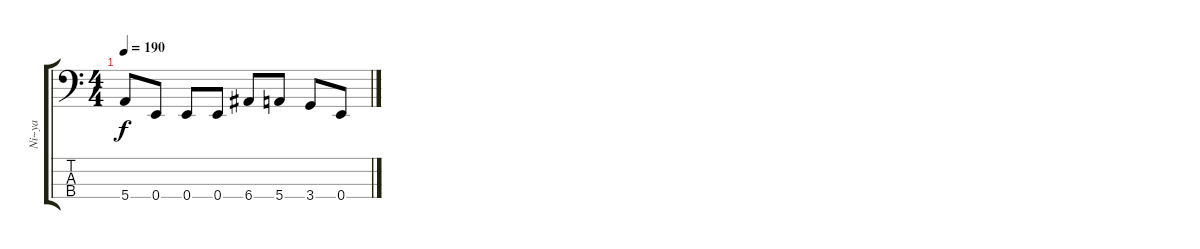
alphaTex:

\track ("Ni~ya" "Ni~ya") {instrument electricbasspick}
\staff {score tabs}
\tuning (G2 D2 A1 E1) {hide}
\ts (4 4)
\tempo 190
\clef f4
\ks c
5.4.8{dy f} 0.4.8 0.4.8 0.4.8 6.4.8 5.4.8 3.4.8 0.4.8
